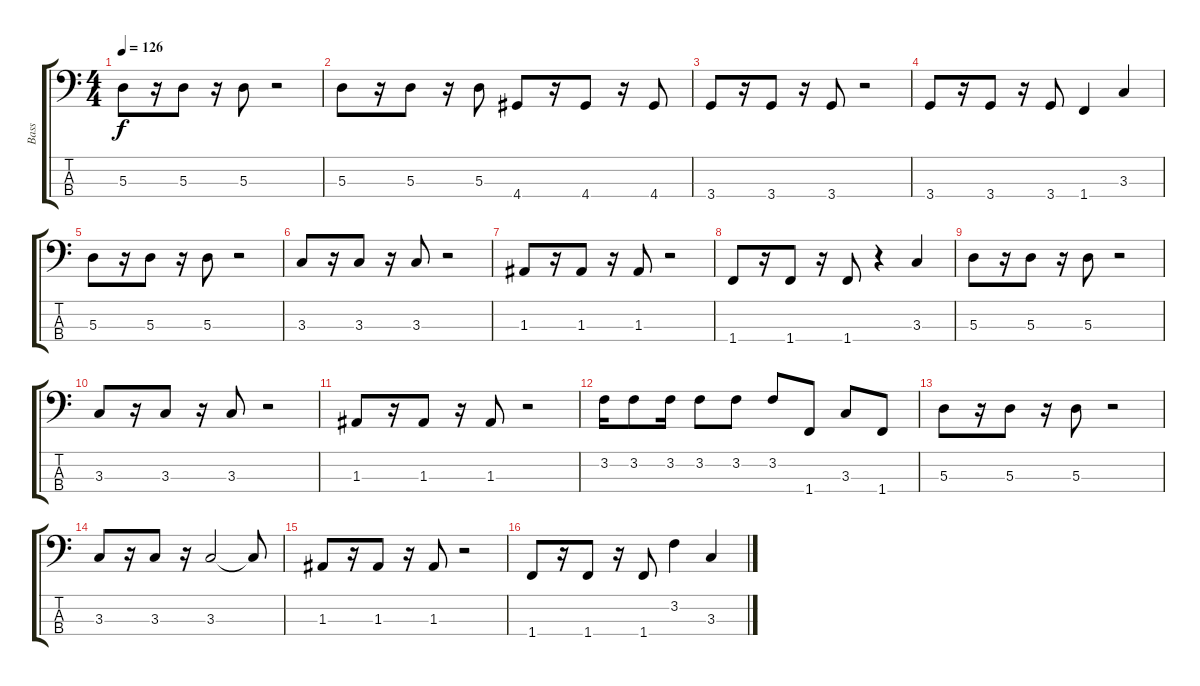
\track ("Bass" "Bass") {instrument electricbassfinger}
\staff {score tabs}
\tuning (G2 D2 A1 E1) {hide}
\ts (4 4)
\tempo 126
\clef f4
\ks c
5.3.8{dy f} r.16 5.3.8 r.16 5.3.8 r.2 |
5.3.8 r.16 5.3.8 r.16 5.3.8 4.4.8 r.16 4.4.8 r.16 4.4.8 |
3.4.8 r.16 3.4.8 r.16 3.4.8 r.2 |
3.4.8 r.16 3.4.8 r.16 3.4.8 1.4.4 3.3.4 |
5.3.8 r.16 5.3.8 r.16 5.3.8 r.2 |
3.3.8 r.16 3.3.8 r.16 3.3.8 r.2 |
1.3.8 r.16 1.3.8 r.16 1.3.8 r.2 |
1.4.8 r.16 1.4.8 r.16 1.4.8 r.4 3.3.4 |
5.3.8 r.16 5.3.8 r.16 5.3.8 r.2 |
3.3.8 r.16 3.3.8 r.16 3.3.8 r.2 |
1.3.8 r.16 1.3.8 r.16 1.3.8 r.2 |
3.2.16 3.2.8 3.2.16 3.2.8 3.2.8 3.2.8 1.4.8 3.3.8 1.4.8 |
5.3.8 r.16 5.3.8 r.16 5.3.8 r.2 |
3.3.8 r.16 3.3.8 r.16 3.3.2 3.3{t}.8 |
1.3.8 r.16 1.3.8 r.16 1.3.8 r.2 |
1.4.8 r.16 1.4.8 r.16 1.4.8 3.2.4 3.3.4
